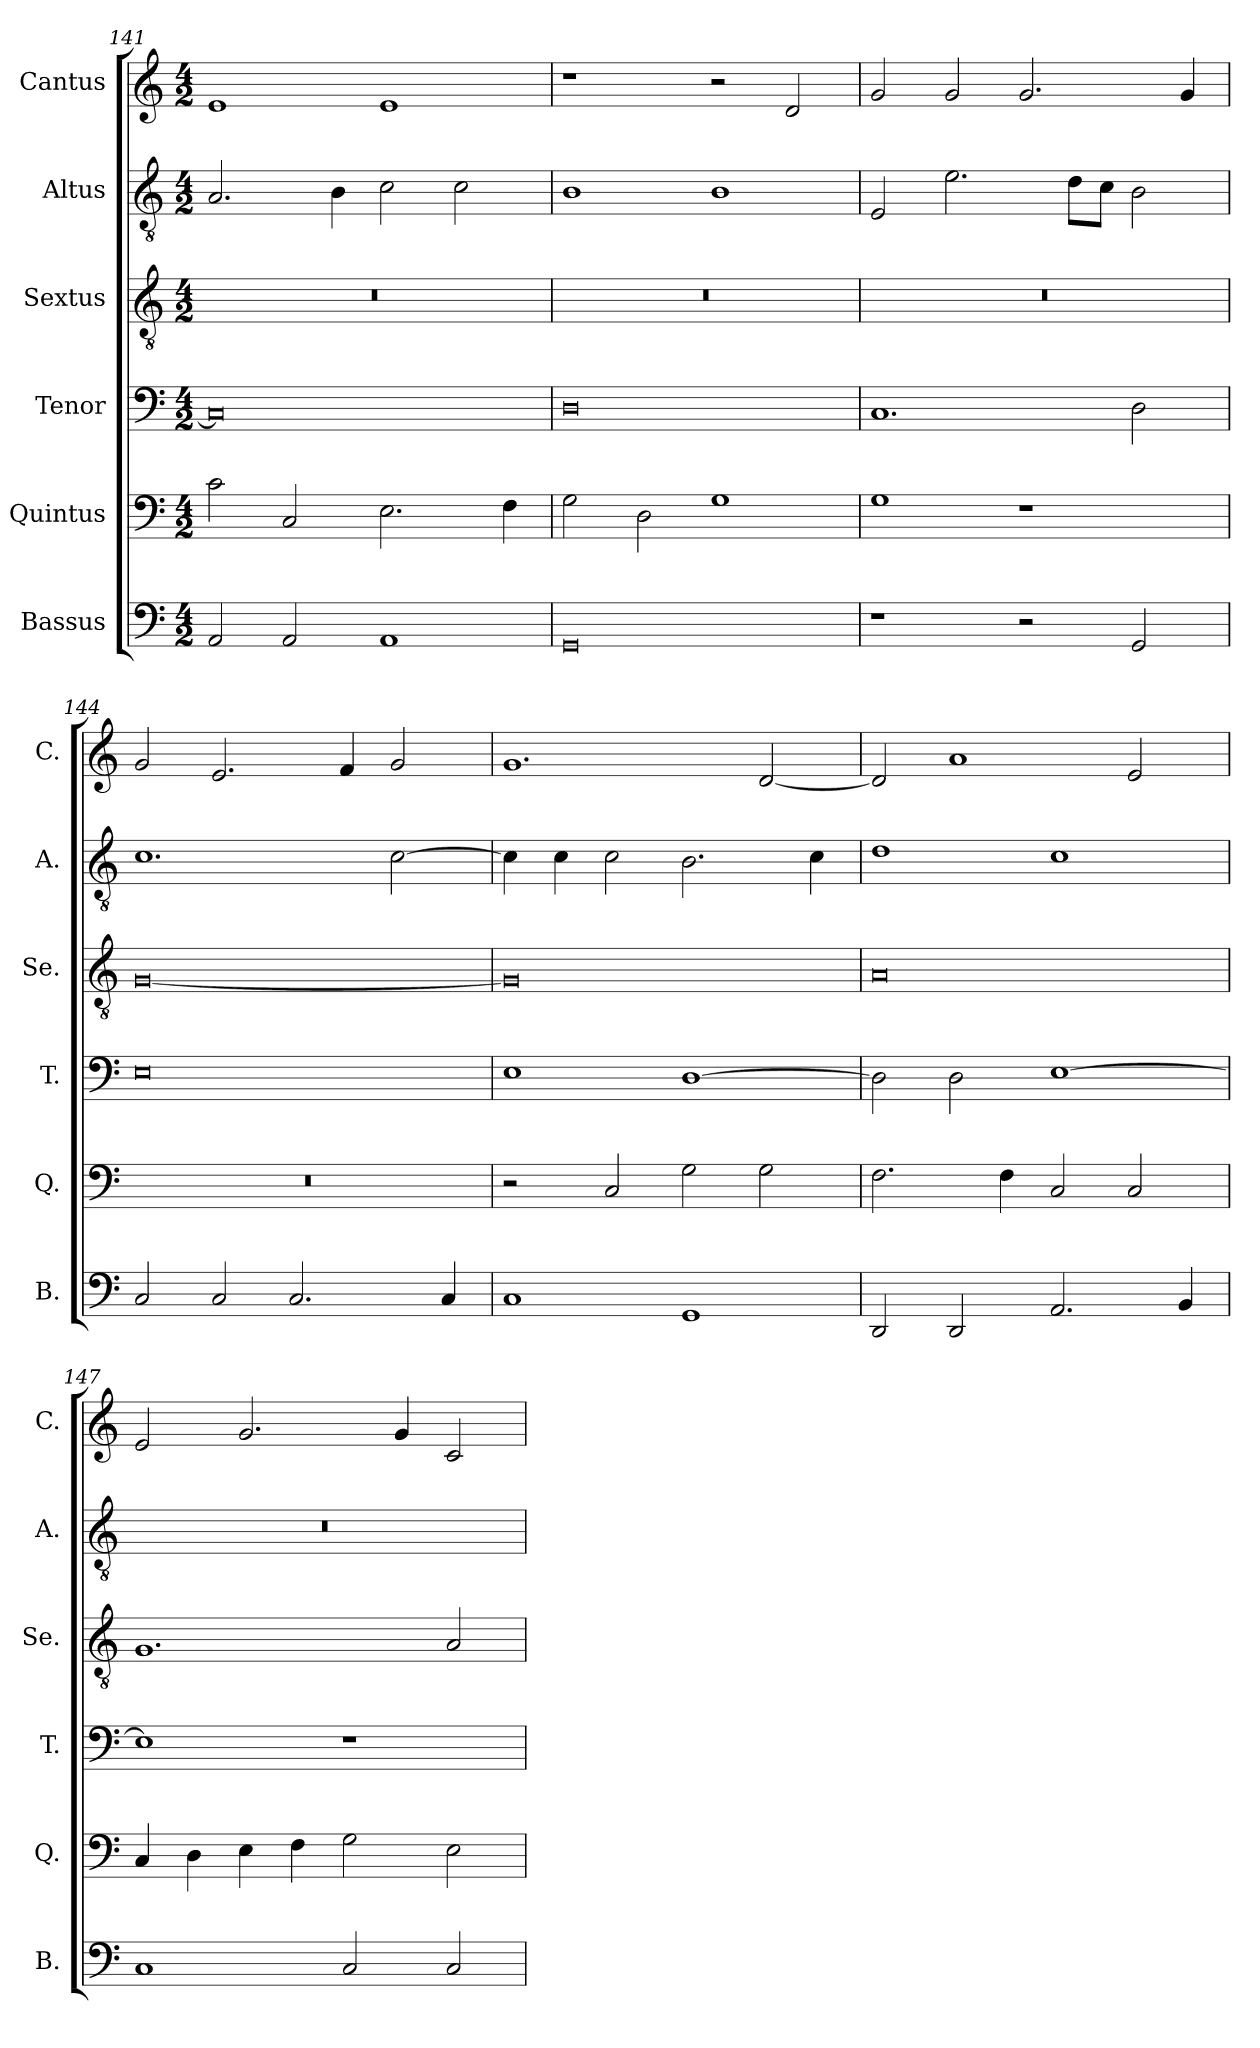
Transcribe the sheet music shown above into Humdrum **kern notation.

**kern	**kern	**kern	**kern	**kern	**kern
*part6	*part5	*part4	*part3	*part2	*part1
*staff6	*staff5	*staff4	*staff3	*staff2	*staff1
*I"Bassus	*I"Quintus	*I"Tenor	*I"Sextus	*I"Altus	*I"Cantus
*I'B.	*I'Q.	*I'T.	*I'Se.	*I'A.	*I'C.
!!LO:LB:g=z
*clefF4	*clefF4	*clefF4	*clefGv2	*clefGv2	*clefG2
*k[]	*k[]	*k[]	*k[]	*k[]	*k[]
*M4/2	*M4/2	*M4/2	*M4/2	*M4/2	*M4/2
=141	=141	=141	=141	=141	=141
2AA/	2c\	0C]	0r	2.A/	1e
2AA/	2C/	.	.	.	.
.	.	.	.	4B\	.
1AA	2.E\	.	.	2c\	1e
.	.	.	.	2c\	.
.	4F\	.	.	.	.
=142	=142	=142	=142	=142	=142
0GG	2G\	0D	0r	1B	1r
.	2D\	.	.	.	.
.	1G	.	.	1B	2r
.	.	.	.	.	2d/
=143	=143	=143	=143	=143	=143
1r	1G	1.C	0r	2E/	2g/
.	.	.	.	2.e\	2g/
2r	1r	.	.	.	2.g/
.	.	.	.	8d\L	.
.	.	.	.	8c\J	.
2GG/	.	2D\	.	2B\	.
.	.	.	.	.	4g/
=144	=144	=144	=144	=144	=144
2C/	0r	0E	[0G	1.c	2g/
2C/	.	.	.	.	2.e/
2.C/	.	.	.	.	.
.	.	.	.	.	4f/
.	.	.	.	[2c\	2g/
4C/	.	.	.	.	.
=145	=145	=145	=145	=145	=145
1C	2r	1E	0G]	4c\]	1.g
.	.	.	.	4c\	.
.	2C/	.	.	2c\	.
1GG	2G\	[1D	.	2.B\	.
.	2G\	.	.	.	[2d/
.	.	.	.	4c\	.
!!LO:LB:g=z
=146	=146	=146	=146	=146	=146
2DD/	2.F\	2D\]	0A	1d	2d/]
2DD/	.	2D\	.	.	1a
.	4F\	.	.	.	.
2.AA/	2C/	[1E	.	1c	.
.	2C/	.	.	.	2e/
4BB/	.	.	.	.	.
=147	=147	=147	=147	=147	=147
1C	4C/	1E]	1.G	0r	2e/
.	4D\	.	.	.	.
.	4E\	.	.	.	2.g/
.	4F\	.	.	.	.
2C/	2G\	1r	.	.	.
.	.	.	.	.	4g/
2C/	2E\	.	2A/	.	2c/
=	=	=	=	=	=
*-	*-	*-	*-	*-	*-
